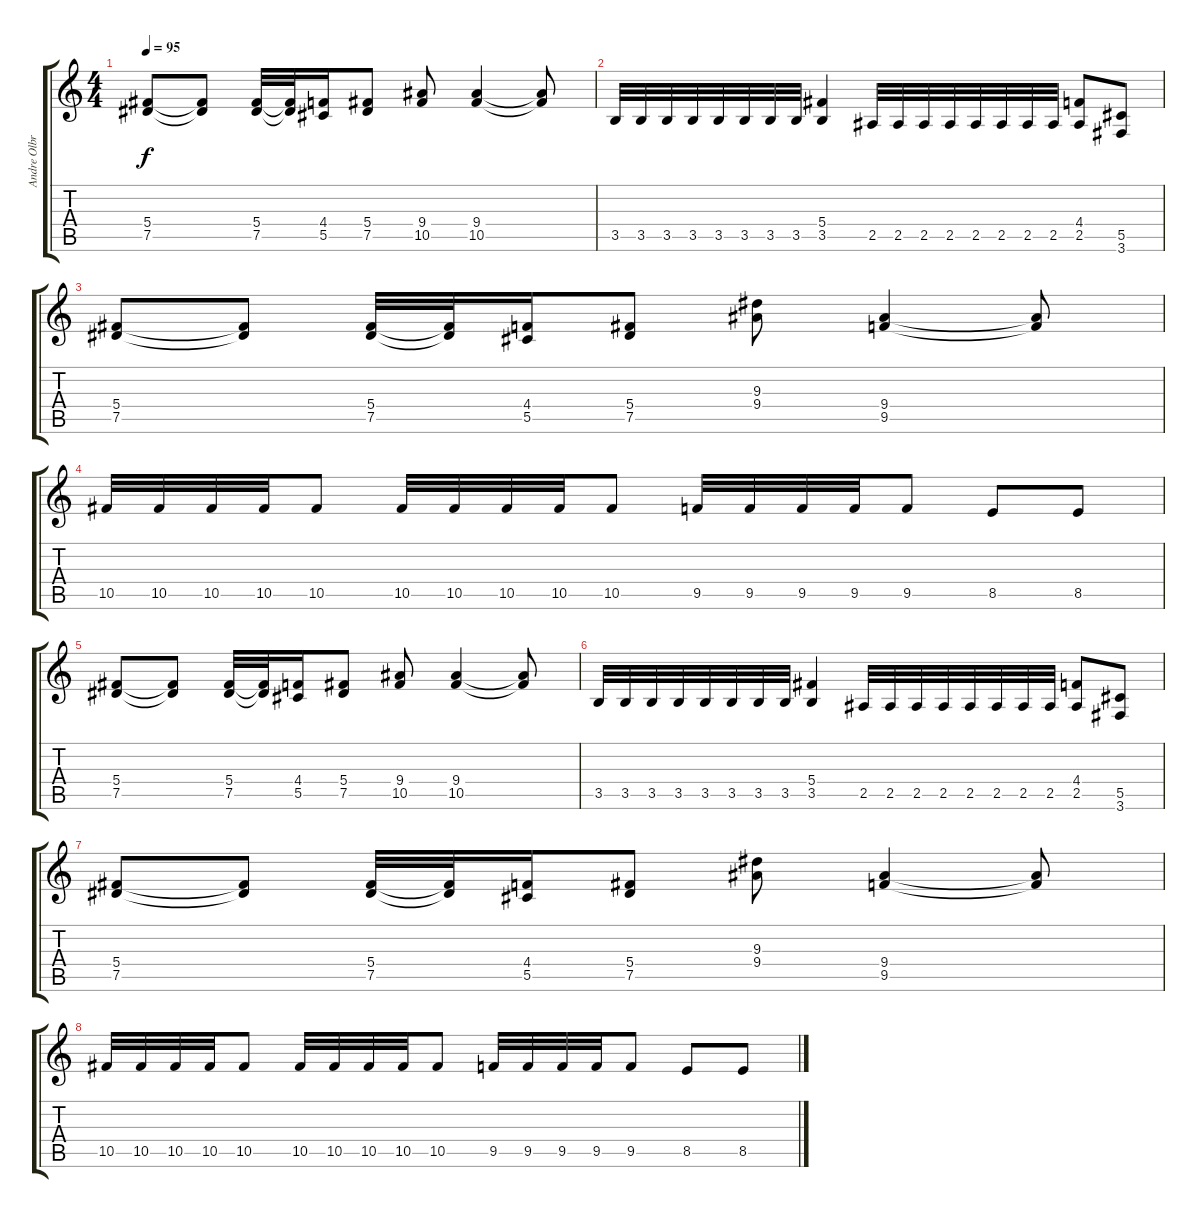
\track ("Andre Olbrich" "Andre Olbr") {instrument overdrivenguitar}
\staff {score tabs}
\tuning (Eb4 Bb3 Gb3 Db3 Ab2 Eb2) {hide}
\ts (4 4)
\tempo 95
\clef g2
\ks c
(5.4 7.5).8{dy f instrument overdrivenguitar} (5.4{t} 7.5{t}).8 (5.4 7.5).32 (5.4{t} 7.5{t}).32 (4.4 5.5).16 (5.4 7.5).8 (9.4 10.5).8 (9.4 10.5).4 (9.4{t} 10.5{t}).8 |
3.5.32 3.5.32 3.5.32 3.5.32 3.5.32 3.5.32 3.5.32 3.5.32 (5.4 3.5).4 2.5.32 2.5.32 2.5.32 2.5.32 2.5.32 2.5.32 2.5.32 2.5.32 (4.4 2.5).8 (5.5 3.6).8 |
(5.4 7.5).8 (5.4{t} 7.5{t}).8 (5.4 7.5).32 (5.4{t} 7.5{t}).32 (4.4 5.5).16 (5.4 7.5).8 (9.3 9.4).8 (9.4 9.5).4 (9.4{t} 9.5{t}).8 |
10.5.32 10.5.32 10.5.32 10.5.32 10.5.8 10.5.32 10.5.32 10.5.32 10.5.32 10.5.8 9.5.32 9.5.32 9.5.32 9.5.32 9.5.8 8.5.8 8.5.8 |
(5.4 7.5).8 (5.4{t} 7.5{t}).8 (5.4 7.5).32 (5.4{t} 7.5{t}).32 (4.4 5.5).16 (5.4 7.5).8 (9.4 10.5).8 (9.4 10.5).4 (9.4{t} 10.5{t}).8 |
3.5.32 3.5.32 3.5.32 3.5.32 3.5.32 3.5.32 3.5.32 3.5.32 (5.4 3.5).4 2.5.32 2.5.32 2.5.32 2.5.32 2.5.32 2.5.32 2.5.32 2.5.32 (4.4 2.5).8 (5.5 3.6).8 |
(5.4 7.5).8 (5.4{t} 7.5{t}).8 (5.4 7.5).32 (5.4{t} 7.5{t}).32 (4.4 5.5).16 (5.4 7.5).8 (9.3 9.4).8 (9.4 9.5).4 (9.4{t} 9.5{t}).8 |
10.5.32 10.5.32 10.5.32 10.5.32 10.5.8 10.5.32 10.5.32 10.5.32 10.5.32 10.5.8 9.5.32 9.5.32 9.5.32 9.5.32 9.5.8 8.5.8 8.5.8
